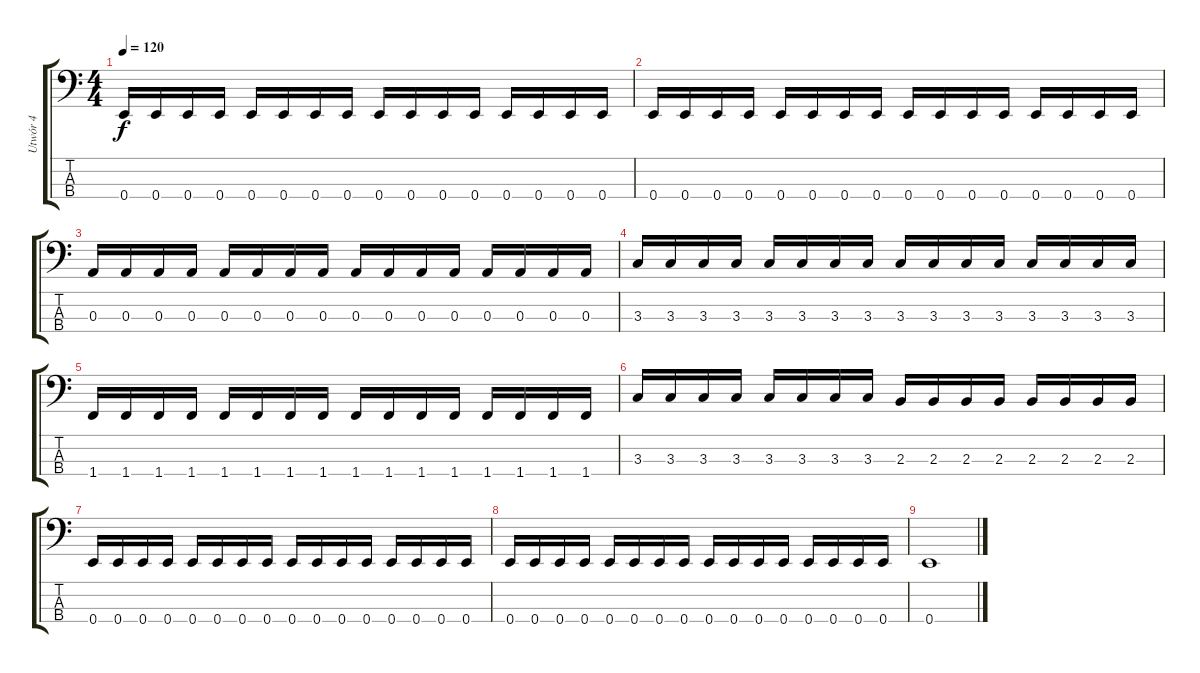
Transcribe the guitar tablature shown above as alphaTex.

\track ("Utwór 4" "Utwór 4") {instrument electricbasspick}
\staff {score tabs}
\tuning (G2 D2 A1 E1) {hide}
\ts (4 4)
\tempo 120
\clef f4
\ks c
0.4.16{dy f} 0.4.16 0.4.16 0.4.16 0.4.16 0.4.16 0.4.16 0.4.16 0.4.16 0.4.16 0.4.16 0.4.16 0.4.16 0.4.16 0.4.16 0.4.16 |
0.4.16 0.4.16 0.4.16 0.4.16 0.4.16 0.4.16 0.4.16 0.4.16 0.4.16 0.4.16 0.4.16 0.4.16 0.4.16 0.4.16 0.4.16 0.4.16 |
0.3.16 0.3.16 0.3.16 0.3.16 0.3.16 0.3.16 0.3.16 0.3.16 0.3.16 0.3.16 0.3.16 0.3.16 0.3.16 0.3.16 0.3.16 0.3.16 |
3.3.16 3.3.16 3.3.16 3.3.16 3.3.16 3.3.16 3.3.16 3.3.16 3.3.16 3.3.16 3.3.16 3.3.16 3.3.16 3.3.16 3.3.16 3.3.16 |
1.4.16 1.4.16 1.4.16 1.4.16 1.4.16 1.4.16 1.4.16 1.4.16 1.4.16 1.4.16 1.4.16 1.4.16 1.4.16 1.4.16 1.4.16 1.4.16 |
3.3.16 3.3.16 3.3.16 3.3.16 3.3.16 3.3.16 3.3.16 3.3.16 2.3.16 2.3.16 2.3.16 2.3.16 2.3.16 2.3.16 2.3.16 2.3.16 |
0.4.16 0.4.16 0.4.16 0.4.16 0.4.16 0.4.16 0.4.16 0.4.16 0.4.16 0.4.16 0.4.16 0.4.16 0.4.16 0.4.16 0.4.16 0.4.16 |
0.4.16 0.4.16 0.4.16 0.4.16 0.4.16 0.4.16 0.4.16 0.4.16 0.4.16 0.4.16 0.4.16 0.4.16 0.4.16 0.4.16 0.4.16 0.4.16 |
0.4.1
